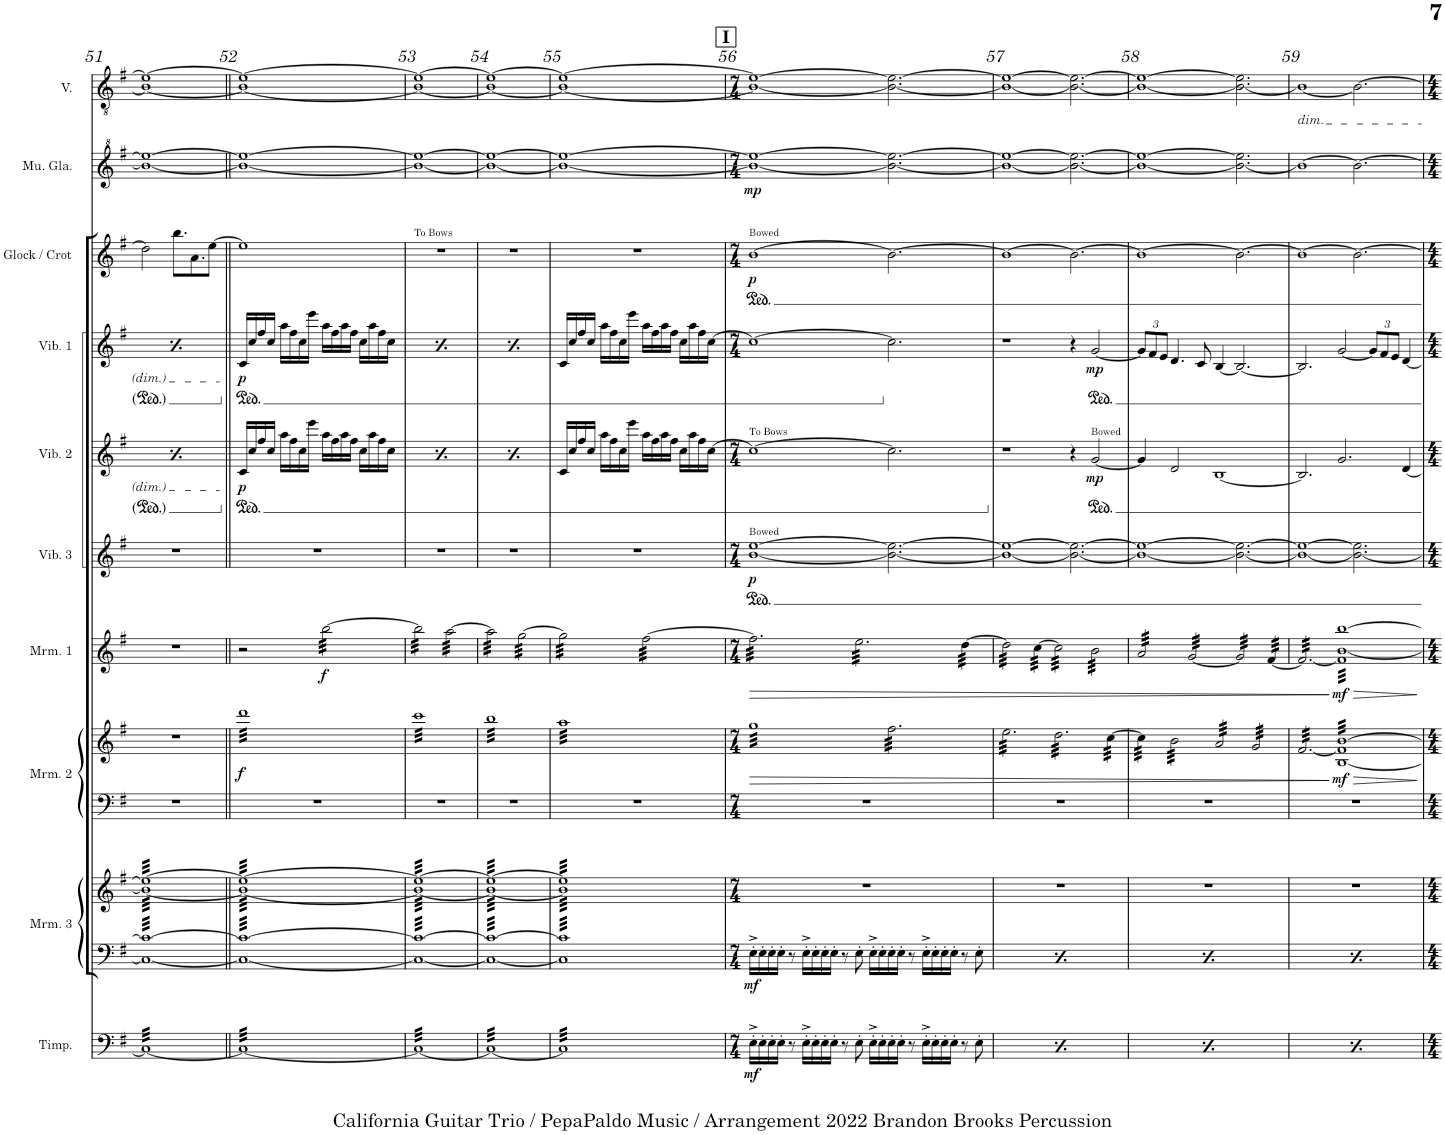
**kern	**dynam	**kern	**kern	**dynam	**kern	**kern	**dynam	**kern	**dynam	**kern	**dynam	**kern	**dynam	**kern	**dynam	**kern	**dynam	**kern	**dynam	**kern
*part10	*part10	*part9	*part9	*part9	*part8	*part8	*part8	*part7	*part7	*part6	*part6	*part5	*part5	*part4	*part4	*part3	*part3	*part2	*part2	*part1
*staff12	*staff12	*staff11	*staff10	*staff10/11	*staff9	*staff8	*staff8/9	*staff7	*staff7	*staff6	*staff6	*staff5	*staff5	*staff4	*staff4	*staff3	*staff3	*staff2	*staff2	*staff1
*I"Timpani	*	*I"Marimba 3	*	*	*I"Marimba 2	*	*	*I"Marimba 1	*	*I"Vibraphone 3	*	*I"Vibraphone 2	*	*I"Vibraphone 1	*	*I"Glock / Crot	*	*I"Musical Glasses	*	*I"Voice
*I'Timp.	*	*I'Mrm. 3	*	*	*I'Mrm. 2	*	*	*I'Mrm. 1	*	*I'Vib. 3	*	*I'Vib. 2	*	*I'Vib. 1	*	*I'Glock / Crot	*	*I'Mu. Gla.	*	*I'V.
!!LO:PB:g=z
*clefF4	*	*clefF4	*clefG2	*	*clefF4	*clefG2	*	*clefG2	*	*clefG2	*	*clefG2	*	*clefG2	*	*clefG2	*	*clefG^2	*	*clefGv2
*	*	*	*	*	*	*	*	*	*	*	*	*	*	*	*	*Trd-14c-24	*	*	*	*
*k[f#]	*	*k[f#]	*k[f#]	*	*k[f#]	*k[f#]	*	*k[f#]	*	*k[f#]	*	*k[f#]	*	*k[f#]	*	*k[f#]	*	*k[f#]	*	*k[f#]
*M4/4	*	*M4/4	*M4/4	*	*M4/4	*M4/4	*	*M4/4	*	*M4/4	*	*M4/4	*	*M4/4	*	*M4/4	*	*M4/4	*	*M4/4
=51	=51	=51	=51	=51	=51	=51	=51	=51	=51	=51	=51	=51	=51	=51	=51	=51	=51	=51	=51	=51
*	*	*	*^	*	*	*	*	*	*	*	*	*	*	*	*	*	*	*	*	*^
!	!	!	!	!	!	!	!	!	!	!	!	!	!	!LO:DY:b	!	!LO:DY:b	!	!	!	!	!	!
*tremolo	*	*	*	*	*	*	*	*	*	*	*	*	*	*	*	*	*	*	*	*	*	*
*	*	*tremolo	*	*	*	*	*	*	*	*	*	*	*	*	*	*	*	*	*	*	*	*
*	*	*	*tremolo	*	*	*	*	*	*	*	*	*	*	*	*	*	*	*	*	*	*	*
32CLLL	.	32C 32cLLL	32eeLLL	32bLLL	.	1r	1r	.	1r	.	1r	.	16c/LL	mf	16c/LL	mf	2dd\]	.	1bb_ 1eee_	.	1e_	1B_
32C	.	32C 32c	32ee	32b	.	.	.	.	.	.	.	.	.	.	.	.	.	.	.	.	.	.
!	!	!	!	!	!	!	!	!	!	!	!	!	!	!	!LO:TX:b:i:t=dim.	!	!	!	!	!	!	!
!	!	!	!	!	!	!	!	!	!	!	!	!	!LO:TX:b:i:t=dim.	!	!	!	!	!	!	!	!	!
32C	.	32C 32c	32ee	32b	.	.	.	.	.	.	.	.	16cc/	.	16g/	.	.	.	.	.	.	.
32C	.	32C 32c	32ee	32b	.	.	.	.	.	.	.	.	.	.	.	.	.	.	.	.	.	.
32C	.	32C 32c	32ee	32b	.	.	.	.	.	.	.	.	16ff#/	.	16ff#/	.	.	.	.	.	.	.
32C	.	32C 32c	32ee	32b	.	.	.	.	.	.	.	.	.	.	.	.	.	.	.	.	.	.
32C	.	32C 32c	32ee	32b	.	.	.	.	.	.	.	.	16cc/JJ	.	16g/JJ	.	.	.	.	.	.	.
32C	.	32C 32c	32ee	32b	.	.	.	.	.	.	.	.	.	.	.	.	.	.	.	.	.	.
32C	.	32C 32c	32ee	32b	.	.	.	.	.	.	.	.	16aa\LL	.	16ee\LL	.	.	.	.	.	.	.
32C	.	32C 32c	32ee	32b	.	.	.	.	.	.	.	.	.	.	.	.	.	.	.	.	.	.
32C	.	32C 32c	32ee	32b	.	.	.	.	.	.	.	.	16ff#\	.	16ff#\	.	.	.	.	.	.	.
32C	.	32C 32c	32ee	32b	.	.	.	.	.	.	.	.	.	.	.	.	.	.	.	.	.	.
32C	.	32C 32c	32ee	32b	.	.	.	.	.	.	.	.	16cc\	.	16g\	.	.	.	.	.	.	.
32C	.	32C 32c	32ee	32b	.	.	.	.	.	.	.	.	.	.	.	.	.	.	.	.	.	.
32C	.	32C 32c	32ee	32b	.	.	.	.	.	.	.	.	16eee\JJ	.	16gg\JJ	.	.	.	.	.	.	.
32C	.	32C 32c	32ee	32b	.	.	.	.	.	.	.	.	.	.	.	.	.	.	.	.	.	.
32C	.	32C 32c	32ee	32b	.	.	.	.	.	.	.	.	16aa\LL	.	16ee\LL	.	8.bb\L	.	.	.	.	.
32C	.	32C 32c	32ee	32b	.	.	.	.	.	.	.	.	.	.	.	.	.	.	.	.	.	.
32C	.	32C 32c	32ee	32b	.	.	.	.	.	.	.	.	16ff#\	.	16ff#\	.	.	.	.	.	.	.
32C	.	32C 32c	32ee	32b	.	.	.	.	.	.	.	.	.	.	.	.	.	.	.	.	.	.
32C	.	32C 32c	32ee	32b	.	.	.	.	.	.	.	.	16aa\	.	16gg\	.	.	.	.	.	.	.
32C	.	32C 32c	32ee	32b	.	.	.	.	.	.	.	.	.	.	.	.	.	.	.	.	.	.
32C	.	32C 32c	32ee	32b	.	.	.	.	.	.	.	.	16ff#\JJ	.	16ee\JJ	.	8.a\	.	.	.	.	.
32C	.	32C 32c	32ee	32b	.	.	.	.	.	.	.	.	.	.	.	.	.	.	.	.	.	.
32C	.	32C 32c	32ee	32b	.	.	.	.	.	.	.	.	16cc\LL	.	16ff#\LL	.	.	.	.	.	.	.
32C	.	32C 32c	32ee	32b	.	.	.	.	.	.	.	.	.	.	.	.	.	.	.	.	.	.
32C	.	32C 32c	32ee	32b	.	.	.	.	.	.	.	.	16aa\	.	16ee\	.	.	.	.	.	.	.
32C	.	32C 32c	32ee	32b	.	.	.	.	.	.	.	.	.	.	.	.	.	.	.	.	.	.
32C	.	32C 32c	32ee	32b	.	.	.	.	.	.	.	.	16ff#\	.	16ff#\	.	[8ee\J	.	.	.	.	.
32C	.	32C 32c	32ee	32b	.	.	.	.	.	.	.	.	.	.	.	.	.	.	.	.	.	.
32C	.	32C 32c	32ee	32b	.	.	.	.	.	.	.	.	16cc\JJ	.	16g\JJ	.	.	.	.	.	.	.
32CJJJ	.	32C 32cJJJ	32eeJJJ	32bJJJ	.	.	.	.	.	.	.	.	.	.	.	.	.	.	.	.	.	.
=52||	=52||	=52||	=52||	=52||	=52||	=52||	=52||	=52||	=52||	=52||	=52||	=52||	=52||	=52||	=52||	=52||	=52||	=52||	=52||	=52||	=52||	=52||
!	!	!	!	!	!	!	!	!LO:DY:b	!	!	!	!	!	!LO:DY:b	!	!LO:DY:b	!	!	!	!	!	!
*	*	*	*	*	*	*	*tremolo	*	*	*	*	*	*	*	*	*	*	*	*	*	*	*
32CLLL	.	32C 32cLLL	32eeLLL	32bLLL	.	1r	32dddLLL	f	2r	.	1r	.	16c/LL	p	16c/LL	p	1ee]	.	1bb_ 1eee_	.	1e_	1B_
32C	.	32C 32c	32ee	32b	.	.	32ddd	.	.	.	.	.	.	.	.	.	.	.	.	.	.	.
32C	.	32C 32c	32ee	32b	.	.	32ddd	.	.	.	.	.	16cc/	.	16cc/	.	.	.	.	.	.	.
32C	.	32C 32c	32ee	32b	.	.	32ddd	.	.	.	.	.	.	.	.	.	.	.	.	.	.	.
32C	.	32C 32c	32ee	32b	.	.	32ddd	.	.	.	.	.	16ff#/	.	16ff#/	.	.	.	.	.	.	.
32C	.	32C 32c	32ee	32b	.	.	32ddd	.	.	.	.	.	.	.	.	.	.	.	.	.	.	.
32C	.	32C 32c	32ee	32b	.	.	32ddd	.	.	.	.	.	16cc/JJ	.	16cc/JJ	.	.	.	.	.	.	.
32C	.	32C 32c	32ee	32b	.	.	32ddd	.	.	.	.	.	.	.	.	.	.	.	.	.	.	.
32C	.	32C 32c	32ee	32b	.	.	32ddd	.	.	.	.	.	16aa\LL	.	16aa\LL	.	.	.	.	.	.	.
32C	.	32C 32c	32ee	32b	.	.	32ddd	.	.	.	.	.	.	.	.	.	.	.	.	.	.	.
32C	.	32C 32c	32ee	32b	.	.	32ddd	.	.	.	.	.	16ff#\	.	16ff#\	.	.	.	.	.	.	.
32C	.	32C 32c	32ee	32b	.	.	32ddd	.	.	.	.	.	.	.	.	.	.	.	.	.	.	.
32C	.	32C 32c	32ee	32b	.	.	32ddd	.	.	.	.	.	16cc\	.	16cc\	.	.	.	.	.	.	.
32C	.	32C 32c	32ee	32b	.	.	32ddd	.	.	.	.	.	.	.	.	.	.	.	.	.	.	.
32C	.	32C 32c	32ee	32b	.	.	32ddd	.	.	.	.	.	16eee\JJ	.	16eee\JJ	.	.	.	.	.	.	.
32C	.	32C 32c	32ee	32b	.	.	32ddd	.	.	.	.	.	.	.	.	.	.	.	.	.	.	.
!	!	!	!	!	!	!	!	!	!	!LO:DY:b	!	!	!	!	!	!	!	!	!	!	!	!
*	*	*	*	*	*	*	*	*	*tremolo	*	*	*	*	*	*	*	*	*	*	*	*	*
32C	.	32C 32c	32ee	32b	.	.	32ddd	.	[32bb\LLL	f	.	.	16aa\LL	.	16aa\LL	.	.	.	.	.	.	.
32C	.	32C 32c	32ee	32b	.	.	32ddd	.	32bb\	.	.	.	.	.	.	.	.	.	.	.	.	.
32C	.	32C 32c	32ee	32b	.	.	32ddd	.	32bb\	.	.	.	16ff#\	.	16ff#\	.	.	.	.	.	.	.
32C	.	32C 32c	32ee	32b	.	.	32ddd	.	32bb\	.	.	.	.	.	.	.	.	.	.	.	.	.
32C	.	32C 32c	32ee	32b	.	.	32ddd	.	32bb\	.	.	.	16aa\	.	16aa\	.	.	.	.	.	.	.
32C	.	32C 32c	32ee	32b	.	.	32ddd	.	32bb\	.	.	.	.	.	.	.	.	.	.	.	.	.
32C	.	32C 32c	32ee	32b	.	.	32ddd	.	32bb\	.	.	.	16ff#\JJ	.	16ff#\JJ	.	.	.	.	.	.	.
32C	.	32C 32c	32ee	32b	.	.	32ddd	.	32bb\	.	.	.	.	.	.	.	.	.	.	.	.	.
32C	.	32C 32c	32ee	32b	.	.	32ddd	.	32bb\	.	.	.	16cc\LL	.	16cc\LL	.	.	.	.	.	.	.
32C	.	32C 32c	32ee	32b	.	.	32ddd	.	32bb\	.	.	.	.	.	.	.	.	.	.	.	.	.
32C	.	32C 32c	32ee	32b	.	.	32ddd	.	32bb\	.	.	.	16aa\	.	16aa\	.	.	.	.	.	.	.
32C	.	32C 32c	32ee	32b	.	.	32ddd	.	32bb\	.	.	.	.	.	.	.	.	.	.	.	.	.
32C	.	32C 32c	32ee	32b	.	.	32ddd	.	32bb\	.	.	.	16ff#\	.	16ff#\	.	.	.	.	.	.	.
32C	.	32C 32c	32ee	32b	.	.	32ddd	.	32bb\	.	.	.	.	.	.	.	.	.	.	.	.	.
32C	.	32C 32c	32ee	32b	.	.	32ddd	.	32bb\	.	.	.	16cc\JJ	.	16cc\JJ	.	.	.	.	.	.	.
32CJJJ	.	32C 32cJJJ	32eeJJJ	32bJJJ	.	.	32dddJJJ	.	32bb\JJJ	.	.	.	.	.	.	.	.	.	.	.	.	.
=53	=53	=53	=53	=53	=53	=53	=53	=53	=53	=53	=53	=53	=53	=53	=53	=53	=53	=53	=53	=53	=53	=53
!	!	!	!	!	!	!	!	!	!	!	!	!	!	!	!	!	!LO:TX:a:t=To Bows	!	!	!	!	!
!	!	!	!	!	!	!	!	!	!	!	!	!	!	!LO:DY:b	!	!LO:DY:b	!	!	!	!	!	!
32CLLL	.	32C 32cLLL	32eeLLL	32bLLL	.	1r	32cccLLL	.	32bb\]LLL	.	1r	.	16c/LL	p	16c/LL	p	1r	.	1bb_ 1eee_	.	1e_	1B_
32C	.	32C 32c	32ee	32b	.	.	32ccc	.	32bb\	.	.	.	.	.	.	.	.	.	.	.	.	.
32C	.	32C 32c	32ee	32b	.	.	32ccc	.	32bb\	.	.	.	16cc/	.	16cc/	.	.	.	.	.	.	.
32C	.	32C 32c	32ee	32b	.	.	32ccc	.	32bb\	.	.	.	.	.	.	.	.	.	.	.	.	.
32C	.	32C 32c	32ee	32b	.	.	32ccc	.	32bb\	.	.	.	16ff#/	.	16ff#/	.	.	.	.	.	.	.
32C	.	32C 32c	32ee	32b	.	.	32ccc	.	32bb\	.	.	.	.	.	.	.	.	.	.	.	.	.
32C	.	32C 32c	32ee	32b	.	.	32ccc	.	32bb\	.	.	.	16cc/JJ	.	16cc/JJ	.	.	.	.	.	.	.
32C	.	32C 32c	32ee	32b	.	.	32ccc	.	32bb\	.	.	.	.	.	.	.	.	.	.	.	.	.
32C	.	32C 32c	32ee	32b	.	.	32ccc	.	32bb\	.	.	.	16aa\LL	.	16aa\LL	.	.	.	.	.	.	.
32C	.	32C 32c	32ee	32b	.	.	32ccc	.	32bb\	.	.	.	.	.	.	.	.	.	.	.	.	.
32C	.	32C 32c	32ee	32b	.	.	32ccc	.	32bb\	.	.	.	16ff#\	.	16ff#\	.	.	.	.	.	.	.
32C	.	32C 32c	32ee	32b	.	.	32ccc	.	32bb\	.	.	.	.	.	.	.	.	.	.	.	.	.
32C	.	32C 32c	32ee	32b	.	.	32ccc	.	32bb\	.	.	.	16cc\	.	16cc\	.	.	.	.	.	.	.
32C	.	32C 32c	32ee	32b	.	.	32ccc	.	32bb\	.	.	.	.	.	.	.	.	.	.	.	.	.
32C	.	32C 32c	32ee	32b	.	.	32ccc	.	32bb\	.	.	.	16eee\JJ	.	16eee\JJ	.	.	.	.	.	.	.
32C	.	32C 32c	32ee	32b	.	.	32ccc	.	32bb\JJJ	.	.	.	.	.	.	.	.	.	.	.	.	.
32C	.	32C 32c	32ee	32b	.	.	32ccc	.	[32aa\LLL	.	.	.	16aa\LL	.	16aa\LL	.	.	.	.	.	.	.
32C	.	32C 32c	32ee	32b	.	.	32ccc	.	32aa\	.	.	.	.	.	.	.	.	.	.	.	.	.
32C	.	32C 32c	32ee	32b	.	.	32ccc	.	32aa\	.	.	.	16ff#\	.	16ff#\	.	.	.	.	.	.	.
32C	.	32C 32c	32ee	32b	.	.	32ccc	.	32aa\	.	.	.	.	.	.	.	.	.	.	.	.	.
32C	.	32C 32c	32ee	32b	.	.	32ccc	.	32aa\	.	.	.	16aa\	.	16aa\	.	.	.	.	.	.	.
32C	.	32C 32c	32ee	32b	.	.	32ccc	.	32aa\	.	.	.	.	.	.	.	.	.	.	.	.	.
32C	.	32C 32c	32ee	32b	.	.	32ccc	.	32aa\	.	.	.	16ff#\JJ	.	16ff#\JJ	.	.	.	.	.	.	.
32C	.	32C 32c	32ee	32b	.	.	32ccc	.	32aa\	.	.	.	.	.	.	.	.	.	.	.	.	.
32C	.	32C 32c	32ee	32b	.	.	32ccc	.	32aa\	.	.	.	16cc\LL	.	16cc\LL	.	.	.	.	.	.	.
32C	.	32C 32c	32ee	32b	.	.	32ccc	.	32aa\	.	.	.	.	.	.	.	.	.	.	.	.	.
32C	.	32C 32c	32ee	32b	.	.	32ccc	.	32aa\	.	.	.	16aa\	.	16aa\	.	.	.	.	.	.	.
32C	.	32C 32c	32ee	32b	.	.	32ccc	.	32aa\	.	.	.	.	.	.	.	.	.	.	.	.	.
32C	.	32C 32c	32ee	32b	.	.	32ccc	.	32aa\	.	.	.	16ff#\	.	16ff#\	.	.	.	.	.	.	.
32C	.	32C 32c	32ee	32b	.	.	32ccc	.	32aa\	.	.	.	.	.	.	.	.	.	.	.	.	.
32C	.	32C 32c	32ee	32b	.	.	32ccc	.	32aa\	.	.	.	16cc\JJ	.	16cc\JJ	.	.	.	.	.	.	.
32CJJJ	.	32C 32cJJJ	32eeJJJ	32bJJJ	.	.	32cccJJJ	.	32aa\JJJ	.	.	.	.	.	.	.	.	.	.	.	.	.
=54	=54	=54	=54	=54	=54	=54	=54	=54	=54	=54	=54	=54	=54	=54	=54	=54	=54	=54	=54	=54	=54	=54
!	!	!	!	!	!	!	!	!	!	!	!	!	!	!LO:DY:b	!	!LO:DY:b	!	!	!	!	!	!
32CLLL	.	32C 32cLLL	32eeLLL	32bLLL	.	1r	32bbLLL	.	32aa\]LLL	.	1r	.	16c/LL	p	16c/LL	p	1r	.	1bb_ 1eee_	.	1e_	1B_
32C	.	32C 32c	32ee	32b	.	.	32bb	.	32aa\	.	.	.	.	.	.	.	.	.	.	.	.	.
32C	.	32C 32c	32ee	32b	.	.	32bb	.	32aa\	.	.	.	16cc/	.	16cc/	.	.	.	.	.	.	.
32C	.	32C 32c	32ee	32b	.	.	32bb	.	32aa\	.	.	.	.	.	.	.	.	.	.	.	.	.
32C	.	32C 32c	32ee	32b	.	.	32bb	.	32aa\	.	.	.	16ff#/	.	16ff#/	.	.	.	.	.	.	.
32C	.	32C 32c	32ee	32b	.	.	32bb	.	32aa\	.	.	.	.	.	.	.	.	.	.	.	.	.
32C	.	32C 32c	32ee	32b	.	.	32bb	.	32aa\	.	.	.	16cc/JJ	.	16cc/JJ	.	.	.	.	.	.	.
32C	.	32C 32c	32ee	32b	.	.	32bb	.	32aa\	.	.	.	.	.	.	.	.	.	.	.	.	.
32C	.	32C 32c	32ee	32b	.	.	32bb	.	32aa\	.	.	.	16aa\LL	.	16aa\LL	.	.	.	.	.	.	.
32C	.	32C 32c	32ee	32b	.	.	32bb	.	32aa\	.	.	.	.	.	.	.	.	.	.	.	.	.
32C	.	32C 32c	32ee	32b	.	.	32bb	.	32aa\	.	.	.	16ff#\	.	16ff#\	.	.	.	.	.	.	.
32C	.	32C 32c	32ee	32b	.	.	32bb	.	32aa\	.	.	.	.	.	.	.	.	.	.	.	.	.
32C	.	32C 32c	32ee	32b	.	.	32bb	.	32aa\	.	.	.	16cc\	.	16cc\	.	.	.	.	.	.	.
32C	.	32C 32c	32ee	32b	.	.	32bb	.	32aa\	.	.	.	.	.	.	.	.	.	.	.	.	.
32C	.	32C 32c	32ee	32b	.	.	32bb	.	32aa\	.	.	.	16eee\JJ	.	16eee\JJ	.	.	.	.	.	.	.
32C	.	32C 32c	32ee	32b	.	.	32bb	.	32aa\JJJ	.	.	.	.	.	.	.	.	.	.	.	.	.
32C	.	32C 32c	32ee	32b	.	.	32bb	.	[32gg\LLL	.	.	.	16aa\LL	.	16aa\LL	.	.	.	.	.	.	.
32C	.	32C 32c	32ee	32b	.	.	32bb	.	32gg\	.	.	.	.	.	.	.	.	.	.	.	.	.
32C	.	32C 32c	32ee	32b	.	.	32bb	.	32gg\	.	.	.	16ff#\	.	16ff#\	.	.	.	.	.	.	.
32C	.	32C 32c	32ee	32b	.	.	32bb	.	32gg\	.	.	.	.	.	.	.	.	.	.	.	.	.
32C	.	32C 32c	32ee	32b	.	.	32bb	.	32gg\	.	.	.	16aa\	.	16aa\	.	.	.	.	.	.	.
32C	.	32C 32c	32ee	32b	.	.	32bb	.	32gg\	.	.	.	.	.	.	.	.	.	.	.	.	.
32C	.	32C 32c	32ee	32b	.	.	32bb	.	32gg\	.	.	.	16ff#\JJ	.	16ff#\JJ	.	.	.	.	.	.	.
32C	.	32C 32c	32ee	32b	.	.	32bb	.	32gg\	.	.	.	.	.	.	.	.	.	.	.	.	.
32C	.	32C 32c	32ee	32b	.	.	32bb	.	32gg\	.	.	.	16cc\LL	.	16cc\LL	.	.	.	.	.	.	.
32C	.	32C 32c	32ee	32b	.	.	32bb	.	32gg\	.	.	.	.	.	.	.	.	.	.	.	.	.
32C	.	32C 32c	32ee	32b	.	.	32bb	.	32gg\	.	.	.	16aa\	.	16aa\	.	.	.	.	.	.	.
32C	.	32C 32c	32ee	32b	.	.	32bb	.	32gg\	.	.	.	.	.	.	.	.	.	.	.	.	.
32C	.	32C 32c	32ee	32b	.	.	32bb	.	32gg\	.	.	.	16ff#\	.	16ff#\	.	.	.	.	.	.	.
32C	.	32C 32c	32ee	32b	.	.	32bb	.	32gg\	.	.	.	.	.	.	.	.	.	.	.	.	.
32C	.	32C 32c	32ee	32b	.	.	32bb	.	32gg\	.	.	.	16cc\JJ	.	16cc\JJ	.	.	.	.	.	.	.
32CJJJ	.	32C 32cJJJ	32eeJJJ	32bJJJ	.	.	32bbJJJ	.	32gg\JJJ	.	.	.	.	.	.	.	.	.	.	.	.	.
=55	=55	=55	=55	=55	=55	=55	=55	=55	=55	=55	=55	=55	=55	=55	=55	=55	=55	=55	=55	=55	=55	=55
32C]LLL	.	32C] 32c]LLL	32ee]LLL	32b]LLL	.	1r	32aaLLL	.	32gg\]LLL	.	1r	.	16c/LL	.	16c/LL	.	1r	.	1bb_ 1eee_	.	1e_	1B_
32C	.	32C 32c	32ee	32b	.	.	32aa	.	32gg\	.	.	.	.	.	.	.	.	.	.	.	.	.
32C	.	32C 32c	32ee	32b	.	.	32aa	.	32gg\	.	.	.	16cc/	.	16cc/	.	.	.	.	.	.	.
32C	.	32C 32c	32ee	32b	.	.	32aa	.	32gg\	.	.	.	.	.	.	.	.	.	.	.	.	.
32C	.	32C 32c	32ee	32b	.	.	32aa	.	32gg\	.	.	.	16ff#/	.	16ff#/	.	.	.	.	.	.	.
32C	.	32C 32c	32ee	32b	.	.	32aa	.	32gg\	.	.	.	.	.	.	.	.	.	.	.	.	.
32C	.	32C 32c	32ee	32b	.	.	32aa	.	32gg\	.	.	.	16cc/JJ	.	16cc/JJ	.	.	.	.	.	.	.
32C	.	32C 32c	32ee	32b	.	.	32aa	.	32gg\	.	.	.	.	.	.	.	.	.	.	.	.	.
32C	.	32C 32c	32ee	32b	.	.	32aa	.	32gg\	.	.	.	16aa\LL	.	16aa\LL	.	.	.	.	.	.	.
32C	.	32C 32c	32ee	32b	.	.	32aa	.	32gg\	.	.	.	.	.	.	.	.	.	.	.	.	.
32C	.	32C 32c	32ee	32b	.	.	32aa	.	32gg\	.	.	.	16ff#\	.	16ff#\	.	.	.	.	.	.	.
32C	.	32C 32c	32ee	32b	.	.	32aa	.	32gg\	.	.	.	.	.	.	.	.	.	.	.	.	.
32C	.	32C 32c	32ee	32b	.	.	32aa	.	32gg\	.	.	.	16cc\	.	16cc\	.	.	.	.	.	.	.
32C	.	32C 32c	32ee	32b	.	.	32aa	.	32gg\	.	.	.	.	.	.	.	.	.	.	.	.	.
32C	.	32C 32c	32ee	32b	.	.	32aa	.	32gg\	.	.	.	16eee\JJ	.	16eee\JJ	.	.	.	.	.	.	.
32C	.	32C 32c	32ee	32b	.	.	32aa	.	32gg\JJJ	.	.	.	.	.	.	.	.	.	.	.	.	.
32C	.	32C 32c	32ee	32b	.	.	32aa	.	[32ff#\LLL	.	.	.	16aa\LL	.	16aa\LL	.	.	.	.	.	.	.
32C	.	32C 32c	32ee	32b	.	.	32aa	.	32ff#\	.	.	.	.	.	.	.	.	.	.	.	.	.
32C	.	32C 32c	32ee	32b	.	.	32aa	.	32ff#\	.	.	.	16ff#\	.	16ff#\	.	.	.	.	.	.	.
32C	.	32C 32c	32ee	32b	.	.	32aa	.	32ff#\	.	.	.	.	.	.	.	.	.	.	.	.	.
32C	.	32C 32c	32ee	32b	.	.	32aa	.	32ff#\	.	.	.	16aa\	.	16aa\	.	.	.	.	.	.	.
32C	.	32C 32c	32ee	32b	.	.	32aa	.	32ff#\	.	.	.	.	.	.	.	.	.	.	.	.	.
32C	.	32C 32c	32ee	32b	.	.	32aa	.	32ff#\	.	.	.	16ff#\JJ	.	16ff#\JJ	.	.	.	.	.	.	.
32C	.	32C 32c	32ee	32b	.	.	32aa	.	32ff#\	.	.	.	.	.	.	.	.	.	.	.	.	.
32C	.	32C 32c	32ee	32b	.	.	32aa	.	32ff#\	.	.	.	16cc\LL	.	16cc\LL	.	.	.	.	.	.	.
32C	.	32C 32c	32ee	32b	.	.	32aa	.	32ff#\	.	.	.	.	.	.	.	.	.	.	.	.	.
32C	.	32C 32c	32ee	32b	.	.	32aa	.	32ff#\	.	.	.	16aa\	.	16aa\	.	.	.	.	.	.	.
32C	.	32C 32c	32ee	32b	.	.	32aa	.	32ff#\	.	.	.	.	.	.	.	.	.	.	.	.	.
32C	.	32C 32c	32ee	32b	.	.	32aa	.	32ff#\	.	.	.	16ff#\	.	16ff#\	.	.	.	.	.	.	.
32C	.	32C 32c	32ee	32b	.	.	32aa	.	32ff#\	.	.	.	.	.	.	.	.	.	.	.	.	.
32C	.	32C 32c	32ee	32b	.	.	32aa	.	32ff#\	.	.	.	[16cc\JJ	.	[16cc\JJ	.	.	.	.	.	.	.
32CJJJ	.	32C 32cJJJ	32eeJJJ	32bJJJ	.	.	32aaJJJ	.	32ff#\JJJ	.	.	.	.	.	.	.	.	.	.	.	.	.
*	*	*	*Xtremolo	*	*	*	*	*	*	*	*	*	*	*	*	*	*	*	*	*	*	*
*	*	*Xtremolo	*	*	*	*	*	*	*	*	*	*	*	*	*	*	*	*	*	*	*	*
*Xtremolo	*	*	*	*	*	*	*	*	*	*	*	*	*	*	*	*	*	*	*	*	*	*
*	*	*	*v	*v	*	*	*	*	*	*	*	*	*	*	*	*	*	*	*	*	*	*
!!LO:REH:place=s1:a:B:cj:fs=14:t=I	!!
=56	=56	=56	=56	=56	=56	=56	=56	=56	=56	=56	=56	=56	=56	=56	=56	=56	=56	=56	=56	=56	=56
*M7/4	*	*M7/4	*M7/4	*	*M7/4	*M7/4	*	*M7/4	*	*M7/4	*	*M7/4	*	*M7/4	*	*M7/4	*	*M7/4	*	*M7/4	*
!	!	!	!	!	!	!	!	!	!	!	!	!	!	!	!	!LO:TX:a:t=Bowed	!	!	!	!	!
!	!	!	!	!	!	!	!	!	!	!	!	!LO:TX:a:t=To Bows	!	!	!	!	!	!	!	!	!
!	!	!	!	!	!	!	!	!	!	!LO:TX:a:t=Bowed	!	!	!	!	!	!	!	!	!	!	!
!	!LO:DY:b	!	!	!LO:DY:b=2	!	!	!LO:HP:b	!	!LO:HP:b	!	!LO:DY:b	!	!	!	!	!	!LO:DY:b	!	!LO:DY:b	!	!
16E'^\LL	mf	16E'^\LL	1..r	mf	1..r	32ggLLL	>	32ff#\]LLL	>	[1b [1ee	p	1cc_	.	1cc_	.	[1b	p	1bb_ 1eee_	mp	1e_	1B_
.	.	.	.	.	.	32gg	.	32ff#\	.	.	.	.	.	.	.	.	.	.	.	.	.
16E'\	.	16E'\	.	.	.	32gg	.	32ff#\	.	.	.	.	.	.	.	.	.	.	.	.	.
.	.	.	.	.	.	32gg	.	32ff#\	.	.	.	.	.	.	.	.	.	.	.	.	.
16E'\	.	16E'\	.	.	.	32gg	.	32ff#\	.	.	.	.	.	.	.	.	.	.	.	.	.
.	.	.	.	.	.	32gg	.	32ff#\	.	.	.	.	.	.	.	.	.	.	.	.	.
16E'\JJ	.	16E'\JJ	.	.	.	32gg	.	32ff#\	.	.	.	.	.	.	.	.	.	.	.	.	.
.	.	.	.	.	.	32gg	.	32ff#\	.	.	.	.	.	.	.	.	.	.	.	.	.
8r	.	8r	.	.	.	32gg	.	32ff#\	.	.	.	.	.	.	.	.	.	.	.	.	.
.	.	.	.	.	.	32gg	.	32ff#\	.	.	.	.	.	.	.	.	.	.	.	.	.
.	.	.	.	.	.	32gg	.	32ff#\	.	.	.	.	.	.	.	.	.	.	.	.	.
.	.	.	.	.	.	32gg	.	32ff#\	.	.	.	.	.	.	.	.	.	.	.	.	.
16E'^\LL	.	16E'^\LL	.	.	.	32gg	.	32ff#\	.	.	.	.	.	.	.	.	.	.	.	.	.
.	.	.	.	.	.	32gg	.	32ff#\	.	.	.	.	.	.	.	.	.	.	.	.	.
16E'\	.	16E'\	.	.	.	32gg	.	32ff#\	.	.	.	.	.	.	.	.	.	.	.	.	.
.	.	.	.	.	.	32gg	.	32ff#\	.	.	.	.	.	.	.	.	.	.	.	.	.
16E'\	.	16E'\	.	.	.	32gg	.	32ff#\	.	.	.	.	.	.	.	.	.	.	.	.	.
.	.	.	.	.	.	32gg	.	32ff#\	.	.	.	.	.	.	.	.	.	.	.	.	.
16E'\JJ	.	16E'\JJ	.	.	.	32gg	.	32ff#\	.	.	.	.	.	.	.	.	.	.	.	.	.
.	.	.	.	.	.	32gg	.	32ff#\	.	.	.	.	.	.	.	.	.	.	.	.	.
8r	.	8r	.	.	.	32gg	.	32ff#\	.	.	.	.	.	.	.	.	.	.	.	.	.
.	.	.	.	.	.	32gg	.	32ff#\	.	.	.	.	.	.	.	.	.	.	.	.	.
.	.	.	.	.	.	32gg	.	32ff#\	.	.	.	.	.	.	.	.	.	.	.	.	.
.	.	.	.	.	.	32gg	.	32ff#\JJJ	.	.	.	.	.	.	.	.	.	.	.	.	.
8E'\	.	8E'\	.	.	.	32gg	.	32ee\LLL	.	.	.	.	.	.	.	.	.	.	.	.	.
.	.	.	.	.	.	32gg	.	32ee\	.	.	.	.	.	.	.	.	.	.	.	.	.
.	.	.	.	.	.	32gg	.	32ee\	.	.	.	.	.	.	.	.	.	.	.	.	.
.	.	.	.	.	.	32gg	.	32ee\	.	.	.	.	.	.	.	.	.	.	.	.	.
16E'^\LL	.	16E'^\LL	.	.	.	32gg	.	32ee\	.	.	.	.	.	.	.	.	.	.	.	.	.
.	.	.	.	.	.	32gg	.	32ee\	.	.	.	.	.	.	.	.	.	.	.	.	.
16E'\	.	16E'\	.	.	.	32gg	.	32ee\	.	.	.	.	.	.	.	.	.	.	.	.	.
.	.	.	.	.	.	32ggJJJ	.	32ee\	.	.	.	.	.	.	.	.	.	.	.	.	.
16E'\	.	16E'\	.	.	.	32ff#\LLL	.	32ee\	.	2.b\_ 2.ee\_	.	2.cc\]	.	2.cc\]	.	2.b\_	.	2.bb\_ 2.eee\_	.	2.B\_ 2.e\_	2.ryy
.	.	.	.	.	.	32ff#\	.	32ee\	.	.	.	.	.	.	.	.	.	.	.	.	.
16E'\JJ	.	16E'\JJ	.	.	.	32ff#\	.	32ee\	.	.	.	.	.	.	.	.	.	.	.	.	.
.	.	.	.	.	.	32ff#\	.	32ee\	.	.	.	.	.	.	.	.	.	.	.	.	.
8r	.	8r	.	.	.	32ff#\	.	32ee\	.	.	.	.	.	.	.	.	.	.	.	.	.
.	.	.	.	.	.	32ff#\	.	32ee\	.	.	.	.	.	.	.	.	.	.	.	.	.
.	.	.	.	.	.	32ff#\	.	32ee\	.	.	.	.	.	.	.	.	.	.	.	.	.
.	.	.	.	.	.	32ff#\	.	32ee\	.	.	.	.	.	.	.	.	.	.	.	.	.
16E'^\LL	.	16E'^\LL	.	.	.	32ff#\	.	32ee\	.	.	.	.	.	.	.	.	.	.	.	.	.
.	.	.	.	.	.	32ff#\	.	32ee\	.	.	.	.	.	.	.	.	.	.	.	.	.
16E'\	.	16E'\	.	.	.	32ff#\	.	32ee\	.	.	.	.	.	.	.	.	.	.	.	.	.
.	.	.	.	.	.	32ff#\	.	32ee\	.	.	.	.	.	.	.	.	.	.	.	.	.
16E'\	.	16E'\	.	.	.	32ff#\	.	32ee\	.	.	.	.	.	.	.	.	.	.	.	.	.
.	.	.	.	.	.	32ff#\	.	32ee\	.	.	.	.	.	.	.	.	.	.	.	.	.
16E'\JJ	.	16E'\JJ	.	.	.	32ff#\	.	32ee\	.	.	.	.	.	.	.	.	.	.	.	.	.
.	.	.	.	.	.	32ff#\	.	32ee\JJJ	.	.	.	.	.	.	.	.	.	.	.	.	.
8r	.	8r	.	.	.	32ff#\	.	[32dd\LLL	.	.	.	.	.	.	.	.	.	.	.	.	.
.	.	.	.	.	.	32ff#\	.	32dd\	.	.	.	.	.	.	.	.	.	.	.	.	.
.	.	.	.	.	.	32ff#\	.	32dd\	.	.	.	.	.	.	.	.	.	.	.	.	.
.	.	.	.	.	.	32ff#\	.	32dd\	.	.	.	.	.	.	.	.	.	.	.	.	.
8E'\	.	8E'\	.	.	.	32ff#\	.	32dd\	.	.	.	.	.	.	.	.	.	.	.	.	.
.	.	.	.	.	.	32ff#\	.	32dd\	.	.	.	.	.	.	.	.	.	.	.	.	.
.	.	.	.	.	.	32ff#\	.	32dd\	.	.	.	.	.	.	.	.	.	.	.	.	.
.	.	.	.	.	.	32ff#\JJJ	.	32dd\JJJ	.	.	.	.	.	.	.	.	.	.	.	.	.
=57	=57	=57	=57	=57	=57	=57	=57	=57	=57	=57	=57	=57	=57	=57	=57	=57	=57	=57	=57	=57	=57
!	!LO:DY:b	!	!	!LO:DY:b=2	!	!	!	!	!	!	!	!	!	!	!	!	!	!	!	!	!
16E'^\LL	mf	16E'^\LL	1..r	mf	1..r	32ee\LLL	.	32dd\]LLL	.	1b_ 1ee_	.	1r	.	1r	.	1b_	.	1bb_ 1eee_	.	1e_	1B_
.	.	.	.	.	.	32ee\	.	32dd\	.	.	.	.	.	.	.	.	.	.	.	.	.
16E'\	.	16E'\	.	.	.	32ee\	.	32dd\	.	.	.	.	.	.	.	.	.	.	.	.	.
.	.	.	.	.	.	32ee\	.	32dd\	.	.	.	.	.	.	.	.	.	.	.	.	.
16E'\	.	16E'\	.	.	.	32ee\	.	32dd\	.	.	.	.	.	.	.	.	.	.	.	.	.
.	.	.	.	.	.	32ee\	.	32dd\	.	.	.	.	.	.	.	.	.	.	.	.	.
16E'\JJ	.	16E'\JJ	.	.	.	32ee\	.	32dd\	.	.	.	.	.	.	.	.	.	.	.	.	.
.	.	.	.	.	.	32ee\	.	32dd\	.	.	.	.	.	.	.	.	.	.	.	.	.
8r	.	8r	.	.	.	32ee\	.	32dd\	.	.	.	.	.	.	.	.	.	.	.	.	.
.	.	.	.	.	.	32ee\	.	32dd\	.	.	.	.	.	.	.	.	.	.	.	.	.
.	.	.	.	.	.	32ee\	.	32dd\	.	.	.	.	.	.	.	.	.	.	.	.	.
.	.	.	.	.	.	32ee\	.	32dd\	.	.	.	.	.	.	.	.	.	.	.	.	.
16E'^\LL	.	16E'^\LL	.	.	.	32ee\	.	32dd\	.	.	.	.	.	.	.	.	.	.	.	.	.
.	.	.	.	.	.	32ee\	.	32dd\	.	.	.	.	.	.	.	.	.	.	.	.	.
16E'\	.	16E'\	.	.	.	32ee\	.	32dd\	.	.	.	.	.	.	.	.	.	.	.	.	.
.	.	.	.	.	.	32ee\	.	32dd\JJJ	.	.	.	.	.	.	.	.	.	.	.	.	.
16E'\	.	16E'\	.	.	.	32ee\	.	[32cc\LLL	.	.	.	.	.	.	.	.	.	.	.	.	.
.	.	.	.	.	.	32ee\	.	32cc\	.	.	.	.	.	.	.	.	.	.	.	.	.
16E'\JJ	.	16E'\JJ	.	.	.	32ee\	.	32cc\	.	.	.	.	.	.	.	.	.	.	.	.	.
.	.	.	.	.	.	32ee\	.	32cc\	.	.	.	.	.	.	.	.	.	.	.	.	.
8r	.	8r	.	.	.	32ee\	.	32cc\	.	.	.	.	.	.	.	.	.	.	.	.	.
.	.	.	.	.	.	32ee\	.	32cc\	.	.	.	.	.	.	.	.	.	.	.	.	.
.	.	.	.	.	.	32ee\	.	32cc\	.	.	.	.	.	.	.	.	.	.	.	.	.
.	.	.	.	.	.	32ee\JJJ	.	32cc\JJJ	.	.	.	.	.	.	.	.	.	.	.	.	.
8E'\	.	8E'\	.	.	.	32dd\LLL	.	32cc\]LLL	.	.	.	.	.	.	.	.	.	.	.	.	.
.	.	.	.	.	.	32dd\	.	32cc\	.	.	.	.	.	.	.	.	.	.	.	.	.
.	.	.	.	.	.	32dd\	.	32cc\	.	.	.	.	.	.	.	.	.	.	.	.	.
.	.	.	.	.	.	32dd\	.	32cc\	.	.	.	.	.	.	.	.	.	.	.	.	.
16E'^\LL	.	16E'^\LL	.	.	.	32dd\	.	32cc\	.	.	.	.	.	.	.	.	.	.	.	.	.
.	.	.	.	.	.	32dd\	.	32cc\	.	.	.	.	.	.	.	.	.	.	.	.	.
16E'\	.	16E'\	.	.	.	32dd\	.	32cc\	.	.	.	.	.	.	.	.	.	.	.	.	.
.	.	.	.	.	.	32dd\	.	32cc\	.	.	.	.	.	.	.	.	.	.	.	.	.
16E'\	.	16E'\	.	.	.	32dd\	.	32cc\	.	2.b\_ 2.ee\_	.	4r	.	4r	.	2.b\_	.	2.bb\_ 2.eee\_	.	2.B\_ 2.e\_	2.ryy
.	.	.	.	.	.	32dd\	.	32cc\	.	.	.	.	.	.	.	.	.	.	.	.	.
16E'\JJ	.	16E'\JJ	.	.	.	32dd\	.	32cc\	.	.	.	.	.	.	.	.	.	.	.	.	.
.	.	.	.	.	.	32dd\	.	32cc\	.	.	.	.	.	.	.	.	.	.	.	.	.
8r	.	8r	.	.	.	32dd\	.	32cc\	.	.	.	.	.	.	.	.	.	.	.	.	.
.	.	.	.	.	.	32dd\	.	32cc\	.	.	.	.	.	.	.	.	.	.	.	.	.
.	.	.	.	.	.	32dd\	.	32cc\	.	.	.	.	.	.	.	.	.	.	.	.	.
.	.	.	.	.	.	32dd\	.	32cc\JJJ	.	.	.	.	.	.	.	.	.	.	.	.	.
!	!	!	!	!	!	!	!	!	!	!	!	!LO:TX:a:t=Bowed	!	!	!	!	!	!	!	!	!
!	!	!	!	!	!	!	!	!	!	!	!	!	!LO:DY:b	!	!LO:DY:b	!	!	!	!	!	!
16E'^\LL	.	16E'^\LL	.	.	.	32dd\	.	32b\LLL	.	.	.	[2g/	mp	[2g/	mp	.	.	.	.	.	.
.	.	.	.	.	.	32dd\	.	32b\	.	.	.	.	.	.	.	.	.	.	.	.	.
16E'\	.	16E'\	.	.	.	32dd\	.	32b\	.	.	.	.	.	.	.	.	.	.	.	.	.
.	.	.	.	.	.	32dd\	.	32b\	.	.	.	.	.	.	.	.	.	.	.	.	.
16E'\	.	16E'\	.	.	.	32dd\	.	32b\	.	.	.	.	.	.	.	.	.	.	.	.	.
.	.	.	.	.	.	32dd\	.	32b\	.	.	.	.	.	.	.	.	.	.	.	.	.
16E'\JJ	.	16E'\JJ	.	.	.	32dd\	.	32b\	.	.	.	.	.	.	.	.	.	.	.	.	.
.	.	.	.	.	.	32dd\JJJ	.	32b\	.	.	.	.	.	.	.	.	.	.	.	.	.
8r	.	8r	.	.	.	[32cc\LLL	.	32b\	.	.	.	.	.	.	.	.	.	.	.	.	.
.	.	.	.	.	.	32cc\	.	32b\	.	.	.	.	.	.	.	.	.	.	.	.	.
.	.	.	.	.	.	32cc\	.	32b\	.	.	.	.	.	.	.	.	.	.	.	.	.
.	.	.	.	.	.	32cc\	.	32b\	.	.	.	.	.	.	.	.	.	.	.	.	.
8E'\	.	8E'\	.	.	.	32cc\	.	32b\	.	.	.	.	.	.	.	.	.	.	.	.	.
.	.	.	.	.	.	32cc\	.	32b\	.	.	.	.	.	.	.	.	.	.	.	.	.
.	.	.	.	.	.	32cc\	.	32b\	.	.	.	.	.	.	.	.	.	.	.	.	.
.	.	.	.	.	.	32cc\JJJ	.	32b\JJJ	.	.	.	.	.	.	.	.	.	.	.	.	.
=58	=58	=58	=58	=58	=58	=58	=58	=58	=58	=58	=58	=58	=58	=58	=58	=58	=58	=58	=58	=58	=58
*	*	*	*	*	*	*	*	*	*	*	*	*	*	*Xbrackettup	*	*	*	*	*	*	*
!	!LO:DY:b	!	!	!LO:DY:b=2	!	!	!	!	!	!	!	!	!	!	!	!	!	!	!	!	!
16E'^\LL	mf	16E'^\LL	1..r	mf	1..r	32cc\]LLL	.	32a/LLL	.	1b_ 1ee_	.	4g/]	.	12g/L]	.	1b_	.	1bb_ 1eee_	.	1e_	1B_
.	.	.	.	.	.	32cc\	.	32a/	.	.	.	.	.	.	.	.	.	.	.	.	.
16E'\	.	16E'\	.	.	.	32cc\	.	32a/	.	.	.	.	.	.	.	.	.	.	.	.	.
.	.	.	.	.	.	.	.	.	.	.	.	.	.	12f#/	.	.	.	.	.	.	.
.	.	.	.	.	.	32cc\	.	32a/	.	.	.	.	.	.	.	.	.	.	.	.	.
16E'\	.	16E'\	.	.	.	32cc\	.	32a/	.	.	.	.	.	.	.	.	.	.	.	.	.
.	.	.	.	.	.	32cc\	.	32a/	.	.	.	.	.	.	.	.	.	.	.	.	.
.	.	.	.	.	.	.	.	.	.	.	.	.	.	12e/J	.	.	.	.	.	.	.
16E'\JJ	.	16E'\JJ	.	.	.	32cc\	.	32a/	.	.	.	.	.	.	.	.	.	.	.	.	.
.	.	.	.	.	.	32cc\JJJ	.	32a/	.	.	.	.	.	.	.	.	.	.	.	.	.
8r	.	8r	.	.	.	32b\LLL	.	32a/	.	.	.	2d/	.	4.d/	.	.	.	.	.	.	.
.	.	.	.	.	.	32b\	.	32a/	.	.	.	.	.	.	.	.	.	.	.	.	.
.	.	.	.	.	.	32b\	.	32a/	.	.	.	.	.	.	.	.	.	.	.	.	.
.	.	.	.	.	.	32b\	.	32a/	.	.	.	.	.	.	.	.	.	.	.	.	.
16E'^\LL	.	16E'^\LL	.	.	.	32b\	.	32a/	.	.	.	.	.	.	.	.	.	.	.	.	.
.	.	.	.	.	.	32b\	.	32a/	.	.	.	.	.	.	.	.	.	.	.	.	.
16E'\	.	16E'\	.	.	.	32b\	.	32a/	.	.	.	.	.	.	.	.	.	.	.	.	.
.	.	.	.	.	.	32b\	.	32a/JJJ	.	.	.	.	.	.	.	.	.	.	.	.	.
16E'\	.	16E'\	.	.	.	32b\	.	[32g/LLL	.	.	.	.	.	.	.	.	.	.	.	.	.
.	.	.	.	.	.	32b\	.	32g/	.	.	.	.	.	.	.	.	.	.	.	.	.
16E'\JJ	.	16E'\JJ	.	.	.	32b\	.	32g/	.	.	.	.	.	.	.	.	.	.	.	.	.
.	.	.	.	.	.	32b\	.	32g/	.	.	.	.	.	.	.	.	.	.	.	.	.
8r	.	8r	.	.	.	32b\	.	32g/	.	.	.	.	.	8c/	.	.	.	.	.	.	.
.	.	.	.	.	.	32b\	.	32g/	.	.	.	.	.	.	.	.	.	.	.	.	.
.	.	.	.	.	.	32b\	.	32g/	.	.	.	.	.	.	.	.	.	.	.	.	.
.	.	.	.	.	.	32b\JJJ	.	32g/	.	.	.	.	.	.	.	.	.	.	.	.	.
8E'\	.	8E'\	.	.	.	32a/LLL	.	32g/	.	.	.	[1B	.	[4B/	.	.	.	.	.	.	.
.	.	.	.	.	.	32a/	.	32g/	.	.	.	.	.	.	.	.	.	.	.	.	.
.	.	.	.	.	.	32a/	.	32g/	.	.	.	.	.	.	.	.	.	.	.	.	.
.	.	.	.	.	.	32a/	.	32g/	.	.	.	.	.	.	.	.	.	.	.	.	.
16E'^\LL	.	16E'^\LL	.	.	.	32a/	.	32g/	.	.	.	.	.	.	.	.	.	.	.	.	.
.	.	.	.	.	.	32a/	.	32g/	.	.	.	.	.	.	.	.	.	.	.	.	.
16E'\	.	16E'\	.	.	.	32a/	.	32g/	.	.	.	.	.	.	.	.	.	.	.	.	.
.	.	.	.	.	.	32a/	.	32g/JJJ	.	.	.	.	.	.	.	.	.	.	.	.	.
16E'\	.	16E'\	.	.	.	32a/	.	32g/]LLL	.	2.b\_ 2.ee\_	.	.	.	2.B/_	.	2.b\_	.	2.bb\_ 2.eee\]	.	2.B\_ 2.e\]	2.ryy
.	.	.	.	.	.	32a/	.	32g/	.	.	.	.	.	.	.	.	.	.	.	.	.
16E'\JJ	.	16E'\JJ	.	.	.	32a/	.	32g/	.	.	.	.	.	.	.	.	.	.	.	.	.
.	.	.	.	.	.	32a/	.	32g/	.	.	.	.	.	.	.	.	.	.	.	.	.
8r	.	8r	.	.	.	32a/	.	32g/	.	.	.	.	.	.	.	.	.	.	.	.	.
.	.	.	.	.	.	32a/	.	32g/	.	.	.	.	.	.	.	.	.	.	.	.	.
.	.	.	.	.	.	32a/	.	32g/	.	.	.	.	.	.	.	.	.	.	.	.	.
.	.	.	.	.	.	32a/JJJ	.	32g/	.	.	.	.	.	.	.	.	.	.	.	.	.
16E'^\LL	.	16E'^\LL	.	.	.	32g/LLL	.	32g/	.	.	.	.	.	.	.	.	.	.	.	.	.
.	.	.	.	.	.	32g/	.	32g/	.	.	.	.	.	.	.	.	.	.	.	.	.
16E'\	.	16E'\	.	.	.	32g/	.	32g/	.	.	.	.	.	.	.	.	.	.	.	.	.
.	.	.	.	.	.	32g/	.	32g/	.	.	.	.	.	.	.	.	.	.	.	.	.
16E'\	.	16E'\	.	.	.	32g/	.	32g/	.	.	.	.	.	.	.	.	.	.	.	.	.
.	.	.	.	.	.	32g/	.	32g/	.	.	.	.	.	.	.	.	.	.	.	.	.
16E'\JJ	.	16E'\JJ	.	.	.	32g/	.	32g/	.	.	.	.	.	.	.	.	.	.	.	.	.
.	.	.	.	.	.	32g/	.	32g/JJJ	.	.	.	.	.	.	.	.	.	.	.	.	.
8r	.	8r	.	.	.	32g/	.	[32f#/LLL	.	.	.	.	.	.	.	.	.	.	.	.	.
.	.	.	.	.	.	32g/	.	32f#/	.	.	.	.	.	.	.	.	.	.	.	.	.
.	.	.	.	.	.	32g/	.	32f#/	.	.	.	.	.	.	.	.	.	.	.	.	.
.	.	.	.	.	.	32g/	.	32f#/	.	.	.	.	.	.	.	.	.	.	.	.	.
8E'\	.	8E'\	.	.	.	32g/	.	32f#/	.	.	.	.	.	.	.	.	.	.	.	.	.
.	.	.	.	.	.	32g/	.	32f#/	.	.	.	.	.	.	.	.	.	.	.	.	.
.	.	.	.	.	.	32g/	.	32f#/	.	.	.	.	.	.	.	.	.	.	.	.	.
.	.	.	.	.	.	32g/JJJ	.	32f#/JJJ	.	.	.	.	.	.	.	.	.	.	.	.	.
=59	=59	=59	=59	=59	=59	=59	=59	=59	=59	=59	=59	=59	=59	=59	=59	=59	=59	=59	=59	=59	=59
!	!	!	!	!	!	!	!	!	!	!	!	!	!	!	!	!	!	!	!	!LO:TX:b:i:t=dim.	!
!	!LO:DY:b	!	!	!LO:DY:b=2	!	!	!	!	!	!	!	!	!	!	!	!	!	!	!	!	!
16E'^\LL	mf	16E'^\LL	1..r	mf	1..r	[32f#/LLL	.	32f#/LLL	.	1b_ 1ee_	.	2.B/]	.	2.B/]	.	1b_	.	1bb_	.	1ryy	1B_
.	.	.	.	.	.	32f#/	.	32f#/	.	.	.	.	.	.	.	.	.	.	.	.	.
16E'\	.	16E'\	.	.	.	32f#/	.	32f#/	.	.	.	.	.	.	.	.	.	.	.	.	.
.	.	.	.	.	.	32f#/	.	32f#/	.	.	.	.	.	.	.	.	.	.	.	.	.
16E'\	.	16E'\	.	.	.	32f#/	.	32f#/	.	.	.	.	.	.	.	.	.	.	.	.	.
.	.	.	.	.	.	32f#/	.	32f#/	.	.	.	.	.	.	.	.	.	.	.	.	.
16E'\JJ	.	16E'\JJ	.	.	.	32f#/	.	32f#/	.	.	.	.	.	.	.	.	.	.	.	.	.
.	.	.	.	.	.	32f#/	.	32f#/	.	.	.	.	.	.	.	.	.	.	.	.	.
8r	.	8r	.	.	.	32f#/	.	32f#/	.	.	.	.	.	.	.	.	.	.	.	.	.
.	.	.	.	.	.	32f#/	.	32f#/	.	.	.	.	.	.	.	.	.	.	.	.	.
.	.	.	.	.	.	32f#/	.	32f#/	.	.	.	.	.	.	.	.	.	.	.	.	.
.	.	.	.	.	.	32f#/	.	32f#/	.	.	.	.	.	.	.	.	.	.	.	.	.
16E'^\LL	.	16E'^\LL	.	.	.	32f#/	.	32f#/	.	.	.	.	.	.	.	.	.	.	.	.	.
.	.	.	.	.	.	32f#/	.	32f#/	.	.	.	.	.	.	.	.	.	.	.	.	.
16E'\	.	16E'\	.	.	.	32f#/	.	32f#/	.	.	.	.	.	.	.	.	.	.	.	.	.
.	.	.	.	.	.	32f#/	.	32f#/	.	.	.	.	.	.	.	.	.	.	.	.	.
16E'\	.	16E'\	.	.	.	32f#/	.	32f#/	.	.	.	.	.	.	.	.	.	.	.	.	.
.	.	.	.	.	.	32f#/	.	32f#/	.	.	.	.	.	.	.	.	.	.	.	.	.
16E'\JJ	.	16E'\JJ	.	.	.	32f#/	.	32f#/	.	.	.	.	.	.	.	.	.	.	.	.	.
.	.	.	.	.	.	32f#/	.	32f#/	.	.	.	.	.	.	.	.	.	.	.	.	.
8r	.	8r	.	.	.	32f#/	.	32f#/	.	.	.	.	.	.	.	.	.	.	.	.	.
.	.	.	.	.	.	32f#/	.	32f#/	.	.	.	.	.	.	.	.	.	.	.	.	.
.	.	.	.	.	.	32f#/	.	32f#/	.	.	.	.	.	.	.	.	.	.	.	.	.
.	.	.	.	.	.	32f#/JJJ	.	32f#/JJJ	.	.	.	.	.	.	.	.	.	.	.	.	.
!	!	!	!	!	!	!	!LO:HP:n=1:b	!	!LO:HP:n=1:b	!	!	!	!	!	!	!	!	!	!	!	!
!	!	!	!	!	!	!	!LO:DY:n=1:b	!	!LO:DY:n=1:b	!	!	!	!	!	!	!	!	!	!	!	!
8E'\	.	8E'\	.	.	.	[32B 32f#] [32bLLL	] > mf	32f#] [32b [32bbLLL	] > mf	.	.	2.g/	.	[2g/	.	.	.	.	.	.	.
.	.	.	.	.	.	32B 32f# 32b	.	32f# 32b 32bb	.	.	.	.	.	.	.	.	.	.	.	.	.
.	.	.	.	.	.	32B 32f# 32b	.	32f# 32b 32bb	.	.	.	.	.	.	.	.	.	.	.	.	.
.	.	.	.	.	.	32B 32f# 32b	.	32f# 32b 32bb	.	.	.	.	.	.	.	.	.	.	.	.	.
16E'^\LL	.	16E'^\LL	.	.	.	32B 32f# 32b	.	32f# 32b 32bb	.	.	.	.	.	.	.	.	.	.	.	.	.
.	.	.	.	.	.	32B 32f# 32b	.	32f# 32b 32bb	.	.	.	.	.	.	.	.	.	.	.	.	.
16E'\	.	16E'\	.	.	.	32B 32f# 32b	.	32f# 32b 32bb	.	.	.	.	.	.	.	.	.	.	.	.	.
.	.	.	.	.	.	32B 32f# 32b	.	32f# 32b 32bb	.	.	.	.	.	.	.	.	.	.	.	.	.
16E'\	.	16E'\	.	.	.	32B 32f# 32b	.	32f# 32b 32bb	.	2.b\_ 2.ee\]	.	.	.	.	.	2.b\_	.	2.bb\_	.	2.B\_	2.ryy
.	.	.	.	.	.	32B 32f# 32b	.	32f# 32b 32bb	.	.	.	.	.	.	.	.	.	.	.	.	.
16E'\JJ	.	16E'\JJ	.	.	.	32B 32f# 32b	.	32f# 32b 32bb	.	.	.	.	.	.	.	.	.	.	.	.	.
.	.	.	.	.	.	32B 32f# 32b	.	32f# 32b 32bb	.	.	.	.	.	.	.	.	.	.	.	.	.
8r	.	8r	.	.	.	32B 32f# 32b	.	32f# 32b 32bb	.	.	.	.	.	.	.	.	.	.	.	.	.
.	.	.	.	.	.	32B 32f# 32b	.	32f# 32b 32bb	.	.	.	.	.	.	.	.	.	.	.	.	.
.	.	.	.	.	.	32B 32f# 32b	.	32f# 32b 32bb	.	.	.	.	.	.	.	.	.	.	.	.	.
.	.	.	.	.	.	32B 32f# 32b	.	32f# 32b 32bb	.	.	.	.	.	.	.	.	.	.	.	.	.
16E'^\LL	.	16E'^\LL	.	.	.	32B 32f# 32b	.	32f# 32b 32bb	.	.	.	.	.	12g/L]	.	.	.	.	.	.	.
.	.	.	.	.	.	32B 32f# 32b	.	32f# 32b 32bb	.	.	.	.	.	.	.	.	.	.	.	.	.
16E'\	.	16E'\	.	.	.	32B 32f# 32b	.	32f# 32b 32bb	.	.	.	.	.	.	.	.	.	.	.	.	.
.	.	.	.	.	.	.	.	.	.	.	.	.	.	12f#/	.	.	.	.	.	.	.
.	.	.	.	.	.	32B 32f# 32b	.	32f# 32b 32bb	.	.	.	.	.	.	.	.	.	.	.	.	.
16E'\	.	16E'\	.	.	.	32B 32f# 32b	.	32f# 32b 32bb	.	.	.	.	.	.	.	.	.	.	.	.	.
.	.	.	.	.	.	32B 32f# 32b	.	32f# 32b 32bb	.	.	.	.	.	.	.	.	.	.	.	.	.
.	.	.	.	.	.	.	.	.	.	.	.	.	.	12e/J	.	.	.	.	.	.	.
16E'\JJ	.	16E'\JJ	.	.	.	32B 32f# 32b	.	32f# 32b 32bb	.	.	.	.	.	.	.	.	.	.	.	.	.
.	.	.	.	.	.	32B 32f# 32b	.	32f# 32b 32bb	.	.	.	.	.	.	.	.	.	.	.	.	.
8r	.	8r	.	.	.	32B 32f# 32b	.	32f# 32b 32bb	.	.	.	[4d/	.	[4d/	.	.	.	.	.	.	.
.	.	.	.	.	.	32B 32f# 32b	.	32f# 32b 32bb	.	.	.	.	.	.	.	.	.	.	.	.	.
.	.	.	.	.	.	32B 32f# 32b	.	32f# 32b 32bb	.	.	.	.	.	.	.	.	.	.	.	.	.
.	.	.	.	.	.	32B 32f# 32b	.	32f# 32b 32bb	.	.	.	.	.	.	.	.	.	.	.	.	.
8E'\	.	8E'\	.	.	.	32B 32f# 32b	.	32f# 32b 32bb	.	.	.	.	.	.	.	.	.	.	.	.	.
.	.	.	.	.	.	32B 32f# 32b	.	32f# 32b 32bb	.	.	.	.	.	.	.	.	.	.	.	.	.
.	.	.	.	.	.	32B 32f# 32b	.	32f# 32b 32bb	.	.	.	.	.	.	.	.	.	.	.	.	.
.	.	.	.	.	.	32B 32f# 32bJJJ	.	32f# 32b 32bbJJJ	.	.	.	.	.	.	.	.	.	.	.	.	.
*	*	*	*	*	*	*	*	*Xtremolo	*	*	*	*	*	*	*	*	*	*	*	*	*
*	*	*	*	*	*	*Xtremolo	*	*	*	*	*	*	*	*	*	*	*	*	*	*	*
*	*	*	*	*	*	*	*	*	*	*	*	*	*	*	*	*	*	*	*	*v	*v
.	.	.	.	.	.	.	]	.	]	.	.	.	.	.	.	.	.	.	.	.
=	=	=	=	=	=	=	=	=	=	=	=	=	=	=	=	=	=	=	=	=
*-	*-	*-	*-	*-	*-	*-	*-	*-	*-	*-	*-	*-	*-	*-	*-	*-	*-	*-	*-	*-
